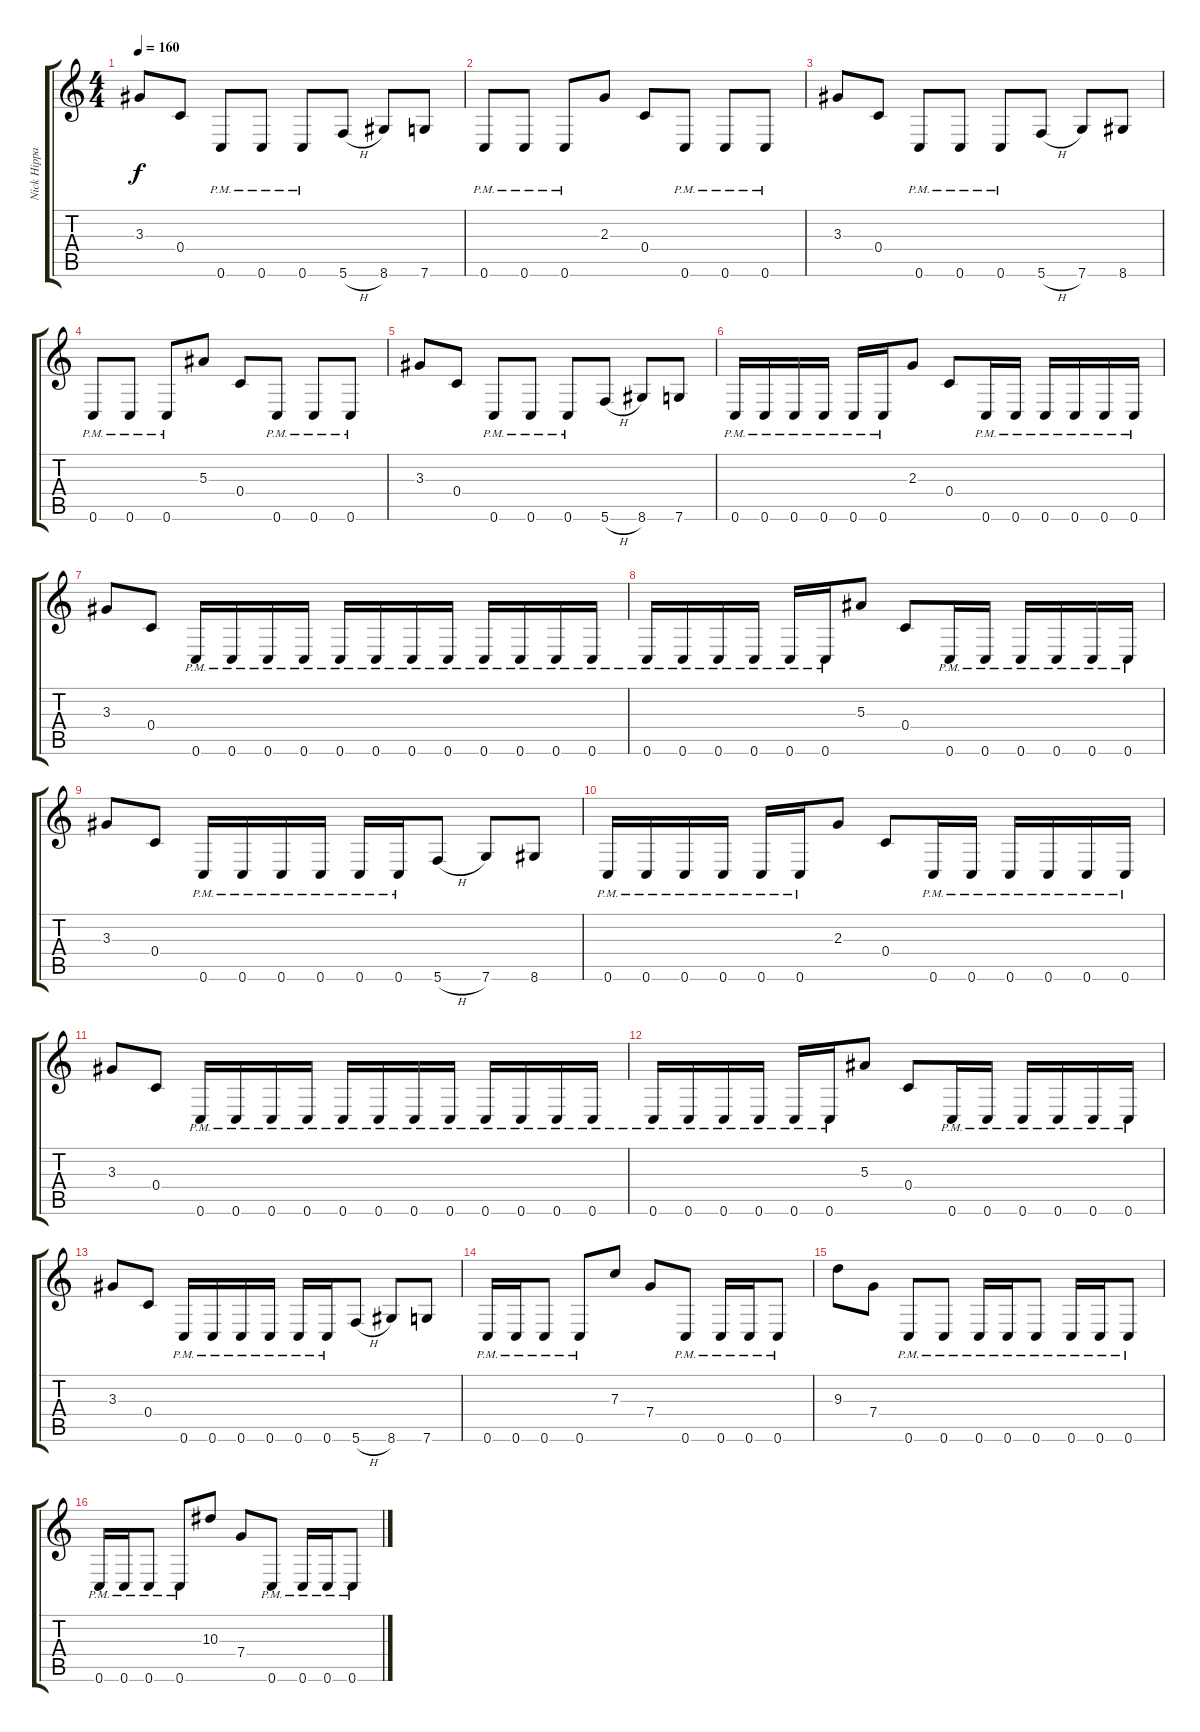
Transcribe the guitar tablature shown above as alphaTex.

\track ("Nick Hippa" "Nick Hippa") {instrument distortionguitar}
\staff {score tabs}
\tuning (D4 A3 F3 C3 G2 C2) {hide}
\ts (4 4)
\tempo 160
\clef g2
\ks c
3.3.8{dy f} 0.4.8 0.6{pm}.8 0.6{pm}.8 0.6{pm}.8 5.6{h}.8 8.6.8 7.6.8 |
0.6{pm}.8 0.6{pm}.8 0.6{pm}.8 2.3.8 0.4.8 0.6{pm}.8 0.6{pm}.8 0.6{pm}.8 |
3.3.8 0.4.8 0.6{pm}.8 0.6{pm}.8 0.6{pm}.8 5.6{h}.8 7.6.8 8.6.8 |
0.6{pm}.8 0.6{pm}.8 0.6{pm}.8 5.3.8 0.4.8 0.6{pm}.8 0.6{pm}.8 0.6{pm}.8 |
3.3.8 0.4.8 0.6{pm}.8 0.6{pm}.8 0.6{pm}.8 5.6{h}.8 8.6.8 7.6.8 |
0.6{pm}.16 0.6{pm}.16 0.6{pm}.16 0.6{pm}.16 0.6{pm}.16 0.6{pm}.16 2.3.8 0.4.8 0.6{pm}.16 0.6{pm}.16 0.6{pm}.16 0.6{pm}.16 0.6{pm}.16 0.6{pm}.16 |
3.3.8 0.4.8 0.6{pm}.16 0.6{pm}.16 0.6{pm}.16 0.6{pm}.16 0.6{pm}.16 0.6{pm}.16 0.6{pm}.16 0.6{pm}.16 0.6{pm}.16 0.6{pm}.16 0.6{pm}.16 0.6{pm}.16 |
0.6{pm}.16 0.6{pm}.16 0.6{pm}.16 0.6{pm}.16 0.6{pm}.16 0.6{pm}.16 5.3.8 0.4.8 0.6{pm}.16 0.6{pm}.16 0.6{pm}.16 0.6{pm}.16 0.6{pm}.16 0.6{pm}.16 |
3.3.8 0.4.8 0.6{pm}.16 0.6{pm}.16 0.6{pm}.16 0.6{pm}.16 0.6{pm}.16 0.6{pm}.16 5.6{h}.8 7.6.8 8.6.8 |
0.6{pm}.16 0.6{pm}.16 0.6{pm}.16 0.6{pm}.16 0.6{pm}.16 0.6{pm}.16 2.3.8 0.4.8 0.6{pm}.16 0.6{pm}.16 0.6{pm}.16 0.6{pm}.16 0.6{pm}.16 0.6{pm}.16 |
3.3.8 0.4.8 0.6{pm}.16 0.6{pm}.16 0.6{pm}.16 0.6{pm}.16 0.6{pm}.16 0.6{pm}.16 0.6{pm}.16 0.6{pm}.16 0.6{pm}.16 0.6{pm}.16 0.6{pm}.16 0.6{pm}.16 |
0.6{pm}.16 0.6{pm}.16 0.6{pm}.16 0.6{pm}.16 0.6{pm}.16 0.6{pm}.16 5.3.8 0.4.8 0.6{pm}.16 0.6{pm}.16 0.6{pm}.16 0.6{pm}.16 0.6{pm}.16 0.6{pm}.16 |
3.3.8 0.4.8 0.6{pm}.16 0.6{pm}.16 0.6{pm}.16 0.6{pm}.16 0.6{pm}.16 0.6{pm}.16 5.6{h}.8 8.6.8 7.6.8 |
0.6{pm}.16 0.6{pm}.16 0.6{pm}.8 0.6{pm}.8 7.3.8 7.4.8 0.6{pm}.8 0.6{pm}.16 0.6{pm}.16 0.6{pm}.8 |
9.3.8 7.4.8 0.6{pm}.8 0.6{pm}.8 0.6{pm}.16 0.6{pm}.16 0.6{pm}.8 0.6{pm}.16 0.6{pm}.16 0.6{pm}.8 |
0.6{pm}.16 0.6{pm}.16 0.6{pm}.8 0.6{pm}.8 10.3.8 7.4.8 0.6{pm}.8 0.6{pm}.16 0.6{pm}.16 0.6{pm}.8
